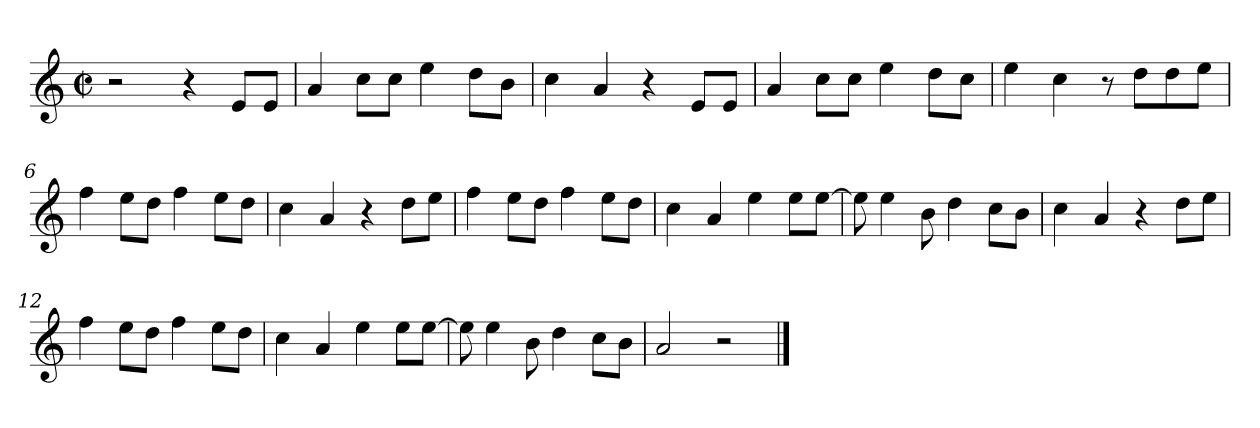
**kern
*part1
*staff1
*clefG2
*k[]
*C:
*M2/2
*met(c|)
=1
2r
4r
8e/L
8e/J
=2
4a/
8cc\L
8cc\J
4ee\
8dd\L
8b\J
=3
4cc\
4a/
4r
8e/L
8e/J
=4
4a/
8cc\L
8cc\J
4ee\
8dd\L
8cc\J
=5
4ee\
4cc\
8r
8dd\L
8dd\
8ee\J
!!LO:LB:g=z
=6
4ff\
8ee\L
8dd\J
4ff\
8ee\L
8dd\J
=7
4cc\
4a/
4r
8dd\L
8ee\J
=8
4ff\
8ee\L
8dd\J
4ff\
8ee\L
8dd\J
=9
4cc\
4a/
4ee\
8ee\L
[8ee\J
=10
8ee\]
4ee\
8b\
4dd\
8cc\L
8b\J
=11
4cc\
4a/
4r
8dd\L
8ee\J
!!LO:LB:g=z
=12
4ff\
8ee\L
8dd\J
4ff\
8ee\L
8dd\J
=13
4cc\
4a/
4ee\
8ee\L
[8ee\J
=14
8ee\]
4ee\
8b\
4dd\
8cc\L
8b\J
=15
2a/
2r
==
*-
